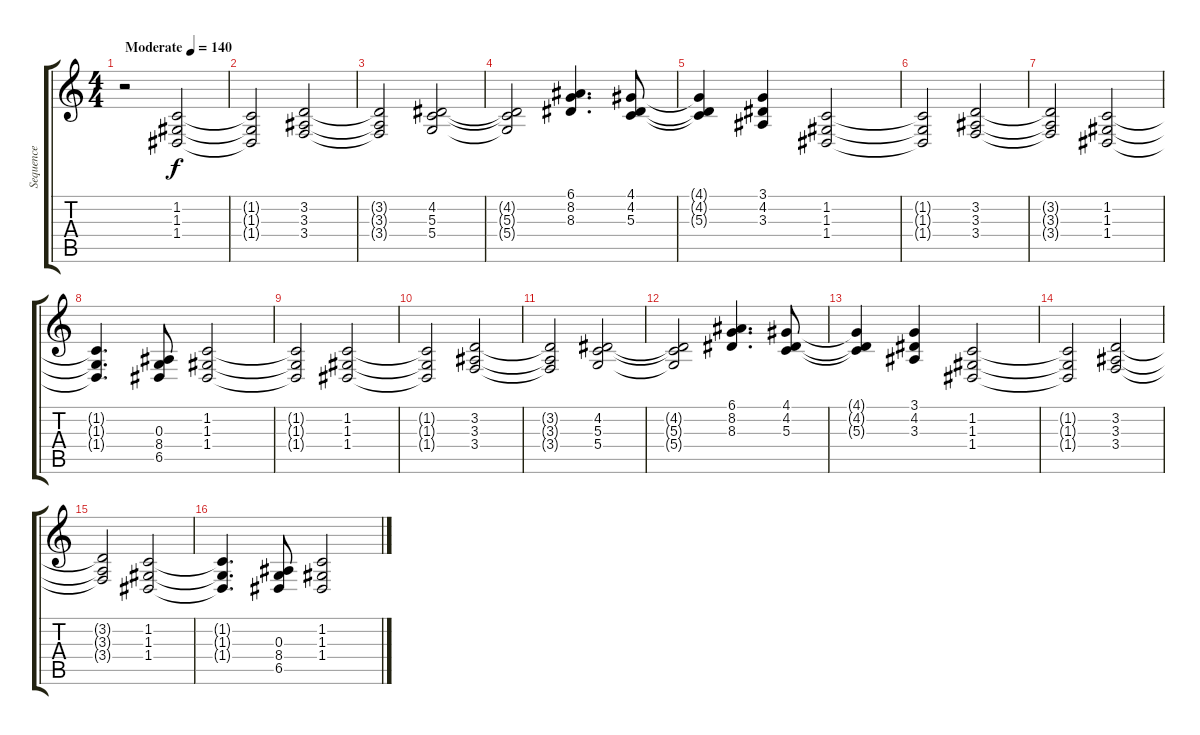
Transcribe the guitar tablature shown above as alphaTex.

\track ("Sequence" "Sequence") {instrument synthstrings1}
\staff {score tabs}
\tuning (E4 B3 G3 D3 A2 E2) {hide}
\ts (4 4)
\tempo (140 "Moderate")
\clef g2
\ks c
r.2{dy f instrument synthstrings1} (1.2 1.3 1.4).2 |
(1.2{t} 1.3{t} 1.4{t}).2 (3.2 3.3 3.4).2 |
(3.2{t} 3.3{t} 3.4{t}).2 (4.2 5.3 5.4).2 |
(4.2{t} 5.3{t} 5.4{t}).2 (6.1 8.2 8.3).4{d} (4.1 4.2 5.3).8 |
(4.1{t} 4.2{t} 5.3{t}).4 (3.1 4.2 3.3).4 (1.2 1.3 1.4).2 |
(1.2{t} 1.3{t} 1.4{t}).2 (3.2 3.3 3.4).2 |
(3.2{t} 3.3{t} 3.4{t}).2 (1.2 1.3 1.4).2 |
(1.2{t} 1.3{t} 1.4{t}).4{d} (0.3 8.4 6.5).8 (1.2 1.3 1.4).2 |
(1.2{t} 1.3{t} 1.4{t}).2 (1.2 1.3 1.4).2 |
(1.2{t} 1.3{t} 1.4{t}).2 (3.2 3.3 3.4).2 |
(3.2{t} 3.3{t} 3.4{t}).2 (4.2 5.3 5.4).2 |
(4.2{t} 5.3{t} 5.4{t}).2 (6.1 8.2 8.3).4{d} (4.1 4.2 5.3).8 |
(4.1{t} 4.2{t} 5.3{t}).4 (3.1 4.2 3.3).4 (1.2 1.3 1.4).2 |
(1.2{t} 1.3{t} 1.4{t}).2 (3.2 3.3 3.4).2 |
(3.2{t} 3.3{t} 3.4{t}).2 (1.2 1.3 1.4).2 |
(1.2{t} 1.3{t} 1.4{t}).4{d} (0.3 8.4 6.5).8 (1.2 1.3 1.4).2
